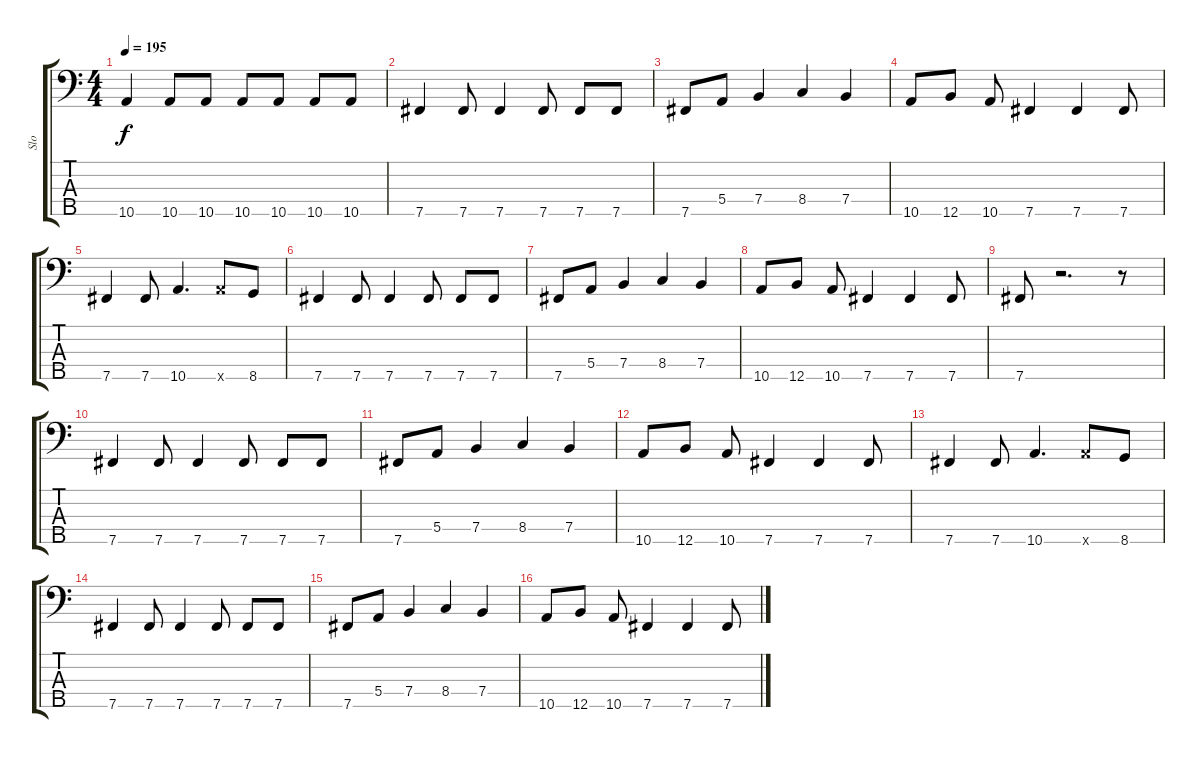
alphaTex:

\track ("Slo" "Slo") {instrument electricbassfinger}
\staff {score tabs}
\tuning (G2 D2 A1 E1 B0) {hide}
\ts (4 4)
\tempo 195
\clef f4
\ks c
10.5.4{dy f} 10.5.8 10.5.8 10.5.8 10.5.8 10.5.8 10.5.8 |
7.5.4 7.5.8 7.5.4 7.5.8 7.5.8 7.5.8 |
7.5.8 5.4.8 7.4.4 8.4.4 7.4.4 |
10.5.8 12.5.8 10.5.8 7.5.4 7.5.4 7.5.8 |
7.5.4 7.5.8 10.5.4{d} 10.5{x}.8 8.5.8 |
7.5.4 7.5.8 7.5.4 7.5.8 7.5.8 7.5.8 |
7.5.8 5.4.8 7.4.4 8.4.4 7.4.4 |
10.5.8 12.5.8 10.5.8 7.5.4 7.5.4 7.5.8 |
7.5.8 r.2{d} r.8 |
7.5.4 7.5.8 7.5.4 7.5.8 7.5.8 7.5.8 |
7.5.8 5.4.8 7.4.4 8.4.4 7.4.4 |
10.5.8 12.5.8 10.5.8 7.5.4 7.5.4 7.5.8 |
7.5.4 7.5.8 10.5.4{d} 10.5{x}.8 8.5.8 |
7.5.4 7.5.8 7.5.4 7.5.8 7.5.8 7.5.8 |
7.5.8 5.4.8 7.4.4 8.4.4 7.4.4 |
10.5.8 12.5.8 10.5.8 7.5.4 7.5.4 7.5.8
